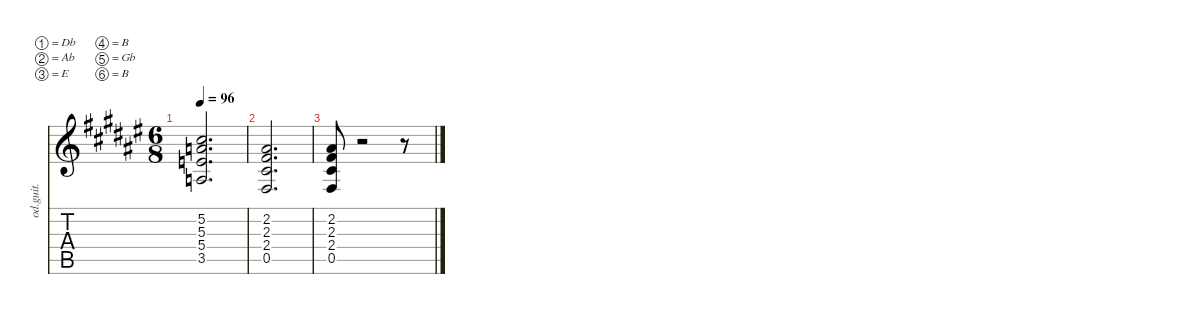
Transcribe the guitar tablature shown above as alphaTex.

\defaultSystemsLayout 4
\hideDynamics
\bracketExtendMode nobrackets
\otherSystemsTrackNameOrientation horizontal
\track ("Overdriven Guitar" "od.guit.") {instrument overdrivenguitar}
\staff {score tabs}
\tuning (Db4 Ab3 E3 B2 Gb2 B1)
\ts (6 8)
\tempo 96
\clef g2
\ks f#
(3.5{t acc forcenatural} 5.4{t acc forcenatural} 5.3{t acc forcenatural} 5.2{t acc #}).2{d dy mf beam Up} |
(0.5{acc #} 2.4{acc #} 2.3{acc #} 2.2{acc #}).2{d beam Up} |
(0.5{acc #} 2.4{acc #} 2.3{acc #} 2.2{acc #}).8{beam Up} r.2{beam Up} r.8{beam Up}
